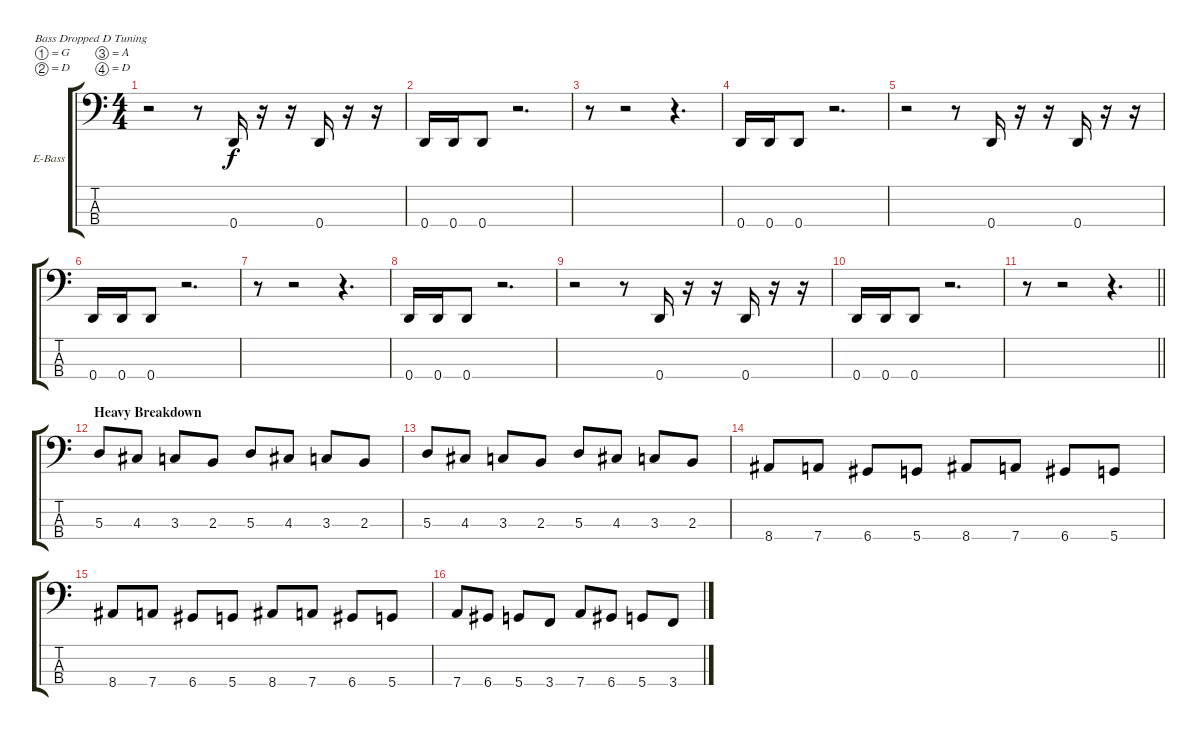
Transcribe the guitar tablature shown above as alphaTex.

\bracketExtendMode groupsimilarinstruments
\firstSystemTrackNameOrientation horizontal
\otherSystemsTrackNameOrientation horizontal
\track ("Electric Bass" "E-Bass") {instrument electricbasspick}
\staff {score tabs}
\tuning (G2 D2 A1 D1)
\ts (4 4)
\tempo (142 hide)
\clef f4
\ks c
r.2{dy f} r.8 0.4.16 r.16 r.16 0.4.16 r.16 r.16 |
0.4.16 0.4.16 0.4.8 r.2{d} |
r.8 r.2 r.4{d} |
0.4.16 0.4.16 0.4.8 r.2{d} |
r.2 r.8 0.4.16 r.16 r.16 0.4.16 r.16 r.16 |
0.4.16 0.4.16 0.4.8 r.2{d} |
r.8 r.2 r.4{d} |
0.4.16 0.4.16 0.4.8 r.2{d} |
r.2 r.8 0.4.16 r.16 r.16 0.4.16 r.16 r.16 |
0.4.16 0.4.16 0.4.8 r.2{d} |
\barLineRight lightlight
r.8 r.2 r.4{d} |
\section ("" "Heavy Breakdown")
5.3.8 4.3.8 3.3.8 2.3.8 5.3.8 4.3.8 3.3.8 2.3.8 |
5.3.8 4.3.8 3.3.8 2.3.8 5.3.8 4.3.8 3.3.8 2.3.8 |
8.4.8 7.4.8 6.4.8 5.4.8 8.4.8 7.4.8 6.4.8 5.4.8 |
8.4.8 7.4.8 6.4.8 5.4.8 8.4.8 7.4.8 6.4.8 5.4.8 |
7.4.8 6.4.8 5.4.8 3.4.8 7.4.8 6.4.8 5.4.8 3.4.8
